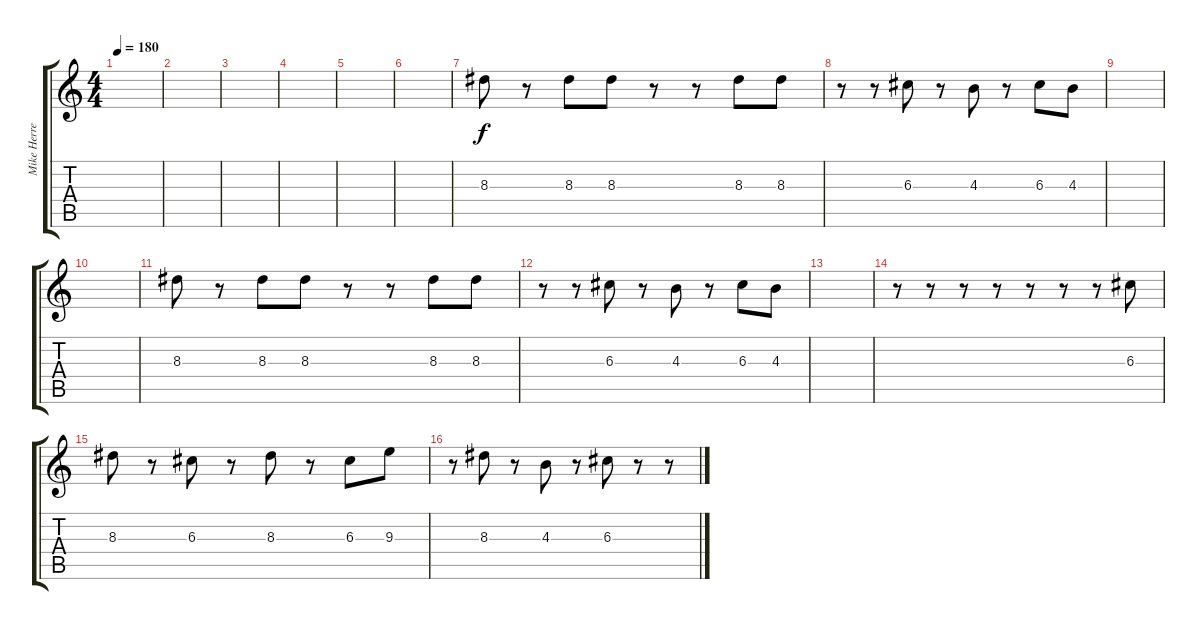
\track ("Mike Herrera [Lead Vocals]" "Mike Herre") {instrument contrabass}
\staff {score tabs}
\tuning (E4 B3 G3 D3 A2 E2) {hide}
\ts (4 4)
\tempo 180
\clef g2
\ks c
|
|
|
|
|
|
8.3.8 r.8 8.3.8 8.3.8 r.8 r.8 8.3.8 8.3.8 |
r.8 r.8 6.3.8 r.8 4.3.8 r.8 6.3.8 4.3.8 |
|
|
8.3.8 r.8 8.3.8 8.3.8 r.8 r.8 8.3.8 8.3.8 |
r.8 r.8 6.3.8 r.8 4.3.8 r.8 6.3.8 4.3.8 |
|
r.8 r.8 r.8 r.8 r.8 r.8 r.8 6.3.8 |
8.3.8 r.8 6.3.8 r.8 8.3.8 r.8 6.3.8 9.3.8 |
r.8 8.3.8 r.8 4.3.8 r.8 6.3.8 r.8 r.8
